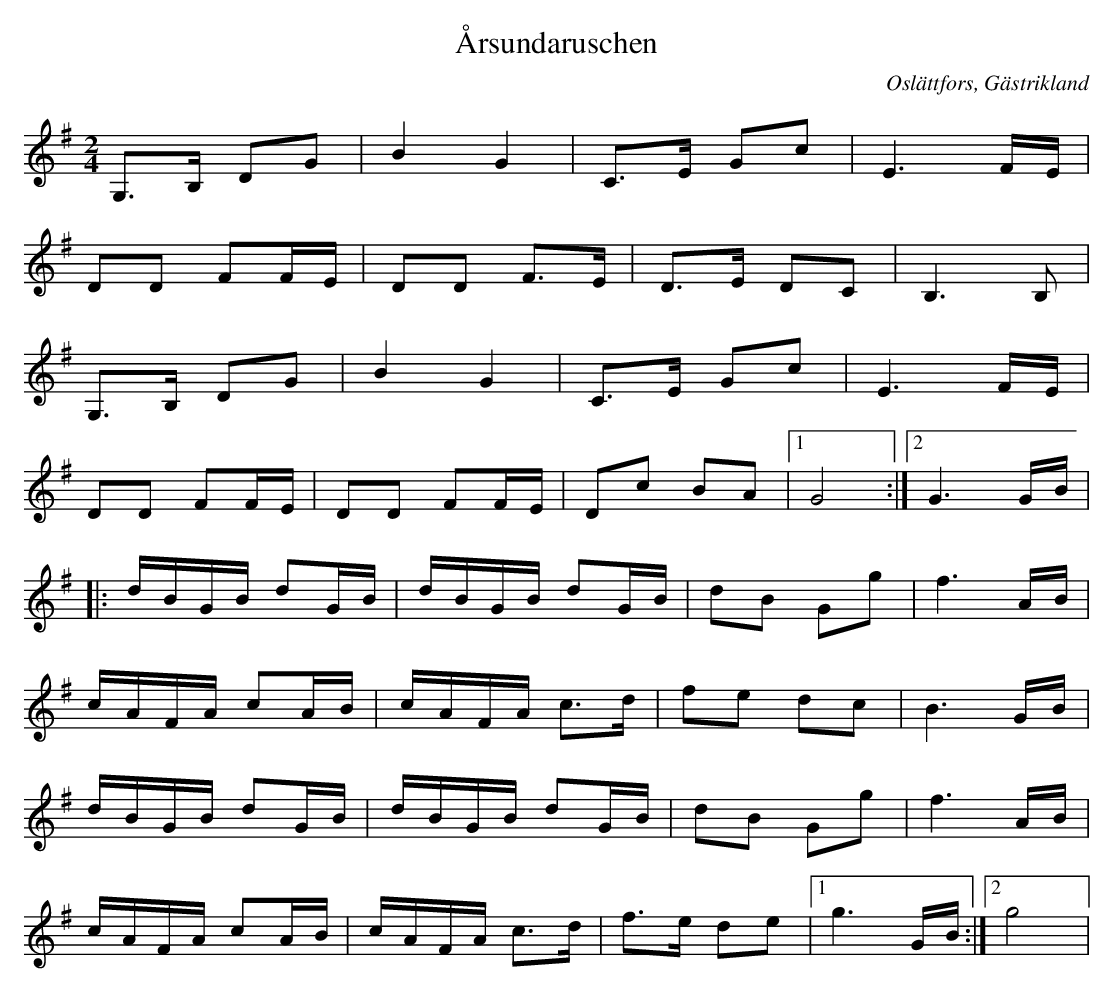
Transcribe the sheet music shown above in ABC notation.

X:1
T:Årsundaruschen
O:Oslättfors, Gästrikland
M: 2/4
L: 1/4
K: G
G,3/4B,// D/G/ | B G | C3/4E// G/c/ | E3/2 F//E// |
D/D/ F/F//E// | D/D/ F3/4E// | D3/4E// D/C/ | B,3/2 B,/ |
G,3/4B,// D/G/ | B G | C3/4E// G/c/ | E3/2 F//E// |
D/D/ F/F//E// | D/D/ F/F//E// | D/c/ B/A/ |1 G2 :|2G3/2 G//B// |
|: d//B//G//B// d/G//B// | d//B//G//B// d/G//B// | d/B/ G/g/ |f3/2 A//B// |
 c//A//F//A// c/A//B// | c//A//F//A// c3/4d// | f/e/ d/c/ |B3/2 G//B// |
 d//B//G//B// d/G//B// | d//B//G//B// d/G//B// | d/B/ G/g/ |f3/2 A//B// |
 c//A//F//A// c/A//B// | c//A//F//A// c3/4d// | f3/4e// d/e/ |1 g3/2 G//B// :|2 g2 |
